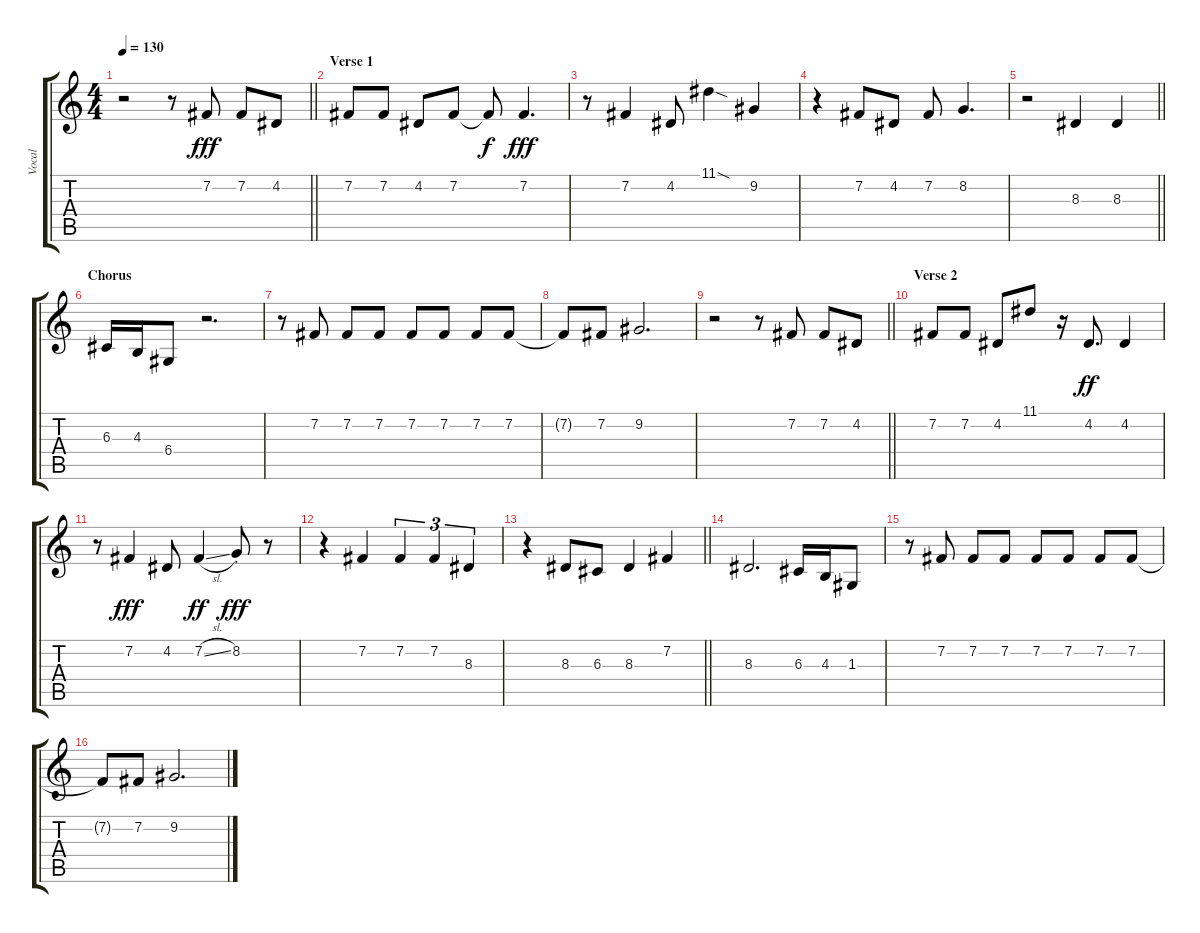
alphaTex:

\track ("Vocal" "Vocal") {instrument lead6voice}
\staff {score tabs}
\tuning (E4 B3 G3 D3 A2 E2) {hide}
\ts (4 4)
\tempo 130
\clef g2
\barLineRight lightlight
\ks c
r.2{dy fff} r.8 7.2.8 7.2.8 4.2.8 |
\section ("" "Verse 1")
7.2.8 7.2.8 4.2.8 7.2.8 7.2{t}.8{dy f} 7.2.4{d dy fff} |
r.8 7.2.4 4.2.8 11.1{sod}.4 9.2.4 |
r.4 7.2.8 4.2.8 7.2.8 8.2.4{d} |
\barLineRight lightlight
r.2 8.3.4 8.3.4 |
\section ("" "Chorus")
6.3.16 4.3.16 6.4.8 r.2{d} |
r.8 7.2.8 7.2.8 7.2.8 7.2.8 7.2.8 7.2.8 7.2.8 |
7.2{t}.8 7.2.8 9.2.2{d} |
\barLineRight lightlight
r.2 r.8 7.2.8 7.2.8 4.2.8 |
\section ("" "Verse 2")
7.2.8 7.2.8 4.2.8 11.1.8 r.16 4.2.8{d dy ff} 4.2.4 |
r.8 7.2.4{dy fff} 4.2.8 7.2{sl}.4{dy ff} 8.2{st}.8{dy fff} r.8 |
r.4 7.2.4 7.2.4{tu (3 2)} 7.2.4{tu (3 2)} 8.3.4{tu (3 2)} |
\barLineRight lightlight
r.4 8.3.8 6.3.8 8.3.4 7.2.4 |
\section ("" "")
8.3.2{d} 6.3.16 4.3.16 1.3.8 |
r.8 7.2.8 7.2.8 7.2.8 7.2.8 7.2.8 7.2.8 7.2.8 |
7.2{t}.8 7.2.8 9.2.2{d}
